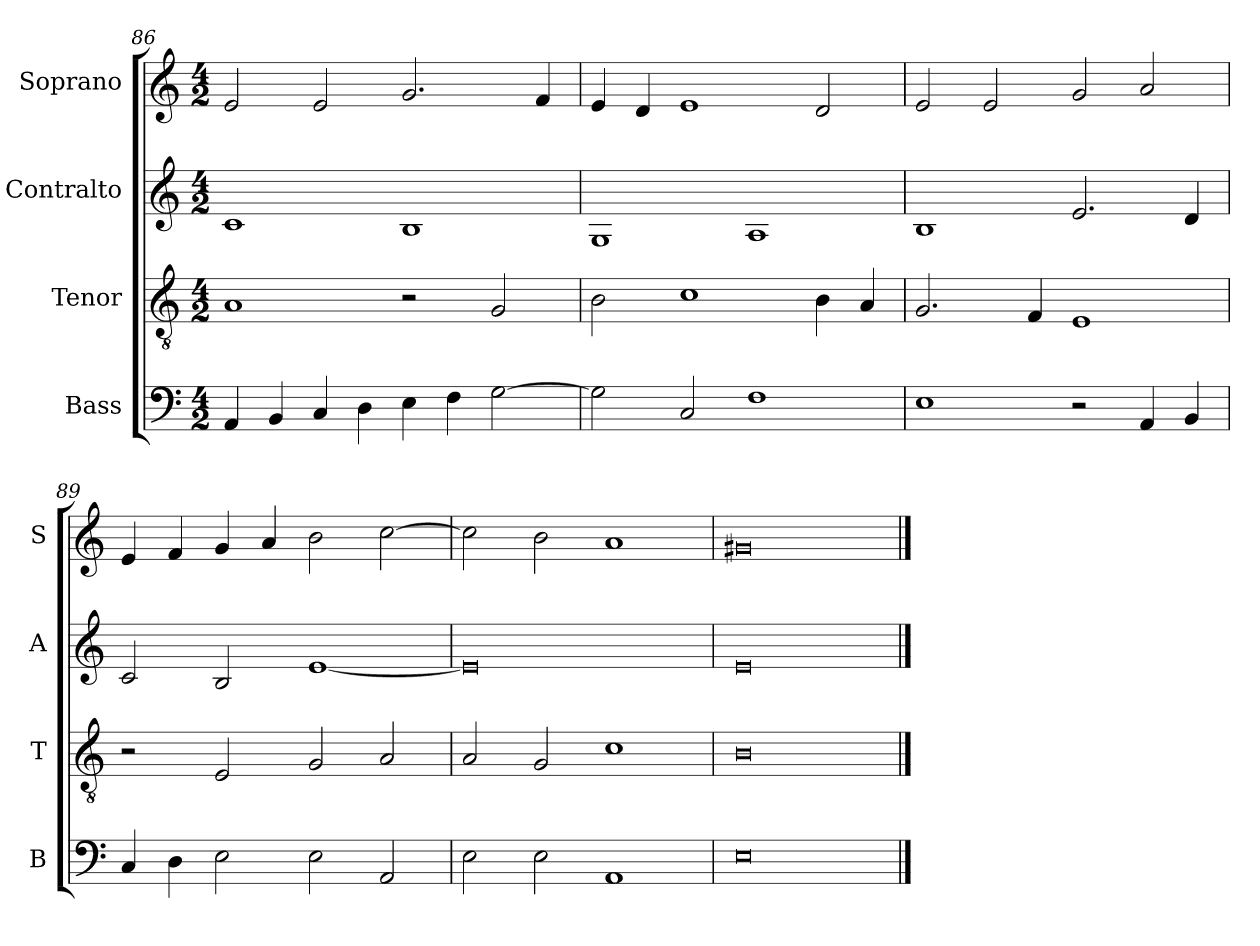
**kern	**kern	**kern	**kern
*part4	*part3	*part2	*part1
*staff4	*staff3	*staff2	*staff1
*I"Bass	*I"Tenor	*I"Contralto	*I"Soprano
*I'B	*I'T	*I'A	*I'S
*clefF4	*clefGv2	*clefG2	*clefG2
*k[]	*k[]	*k[]	*k[]
*E:phr	*E:phr	*E:phr	*E:phr
*M4/2	*M4/2	*M4/2	*M4/2
=86	=86	=86	=86
4AA	1A	1c	2e
4BB	.	.	.
4C	.	.	2e
4D	.	.	.
4E	2r	1B	2.g
4F	.	.	.
[2G	2G	.	.
.	.	.	4f
=87	=87	=87	=87
2G]	2B	1G	4e
.	.	.	4d
2C	1c	.	1e
1F	.	1A	.
.	4B	.	2d
.	4A	.	.
=88	=88	=88	=88
1E	2.G	1B	2e
.	.	.	2e
.	4F	.	.
2r	1E	2.e	2g
4AA	.	.	2a
4BB	.	4d	.
=89	=89	=89	=89
4C	2r	2c	4e
4D	.	.	4f
2E	2E	2B	4g
.	.	.	4a
2E	2G	[1e	2b
2AA	2A	.	[2cc
=90	=90	=90	=90
2E	2A	0e]	2cc]
2E	2G	.	2b
1AA	1c	.	1a
=91	=91	=91	=91
0E	0B	0e	0g#X
==	==	==	==
*-	*-	*-	*-
